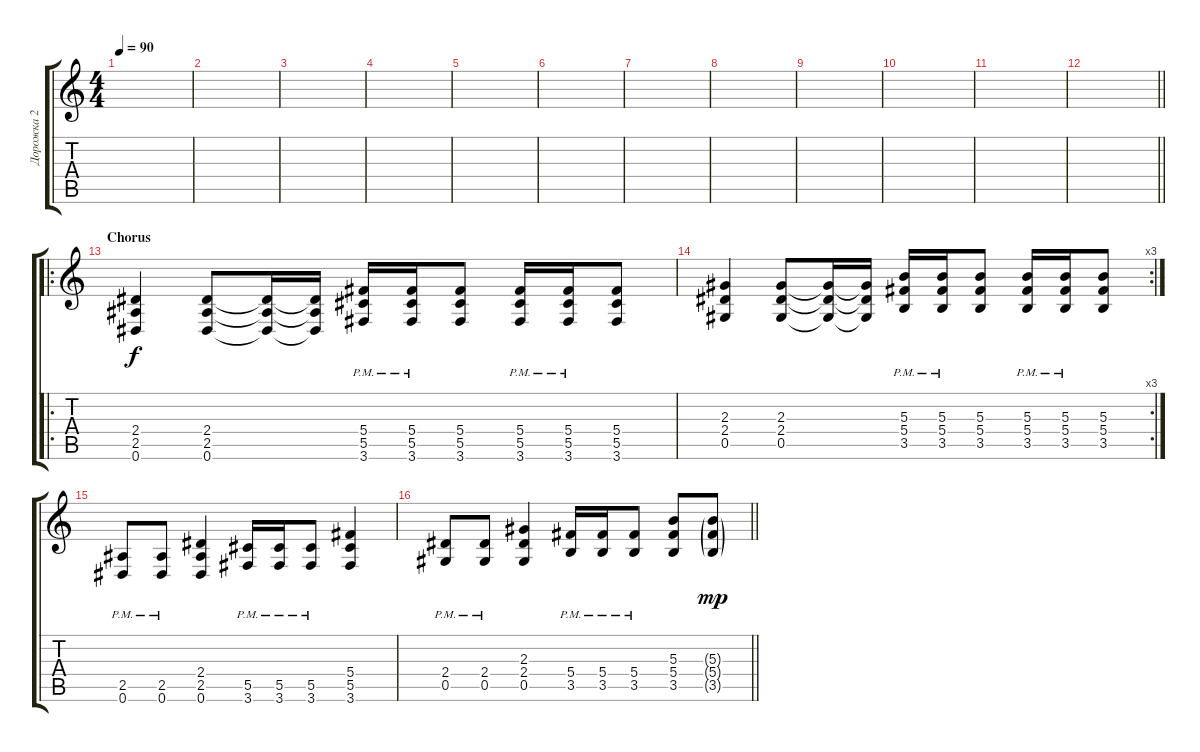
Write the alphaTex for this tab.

\track ("Дорожка 2" "Дорожка 2") {instrument distortionguitar}
\staff {score tabs}
\tuning (Eb4 Bb3 Gb3 Db3 Ab2 Eb2) {hide}
\ts (4 4)
\tempo 90
\clef g2
\ks c
|
|
|
|
|
|
|
|
|
|
|
\barLineRight lightlight
|
\ro
\section ("" "Chorus")
(2.4 2.5 0.6).4{instrument distortionguitar} (2.4 2.5 0.6).8 (2.4{t} 2.5{t} 0.6{t}).16 (2.4{t} 2.5{t} 0.6{t}).16 (5.4{pm} 5.5{pm} 3.6{pm}).16 (5.4{pm} 5.5{pm} 3.6{pm}).16 (5.4 5.5 3.6).8 (5.4{pm} 5.5{pm} 3.6{pm}).16 (5.4{pm} 5.5{pm} 3.6{pm}).16 (5.4 5.5 3.6).8 |
\rc 3
(2.3 2.4 0.5).4 (2.3 2.4 0.5).8 (2.3{t} 2.4{t} 0.5{t}).16 (2.3{t} 2.4{t} 0.5{t}).16 (5.3{pm} 5.4{pm} 3.5{pm}).16 (5.3{pm} 5.4{pm} 3.5{pm}).16 (5.3 5.4 3.5).8 (5.3{pm} 5.4{pm} 3.5{pm}).16 (5.3{pm} 5.4{pm} 3.5{pm}).16 (5.3 5.4 3.5).8 |
(2.5{pm} 0.6{pm}).8 (2.5{pm} 0.6{pm}).8 (2.4 2.5 0.6).4 (5.5{pm} 3.6{pm}).16 (5.5{pm} 3.6{pm}).16 (5.5{pm} 3.6{pm}).8 (5.4 5.5 3.6).4 |
\barLineRight lightlight
(2.4{pm} 0.5{pm}).8 (2.4{pm} 0.5{pm}).8 (2.3 2.4 0.5).4 (5.4{pm} 3.5{pm}).16 (5.4 3.5{pm}).16 (5.4 3.5{pm}).8 (5.3 5.4 3.5).8 (5.3{g} 5.4{g} 3.5{g}).8{dy mp}
